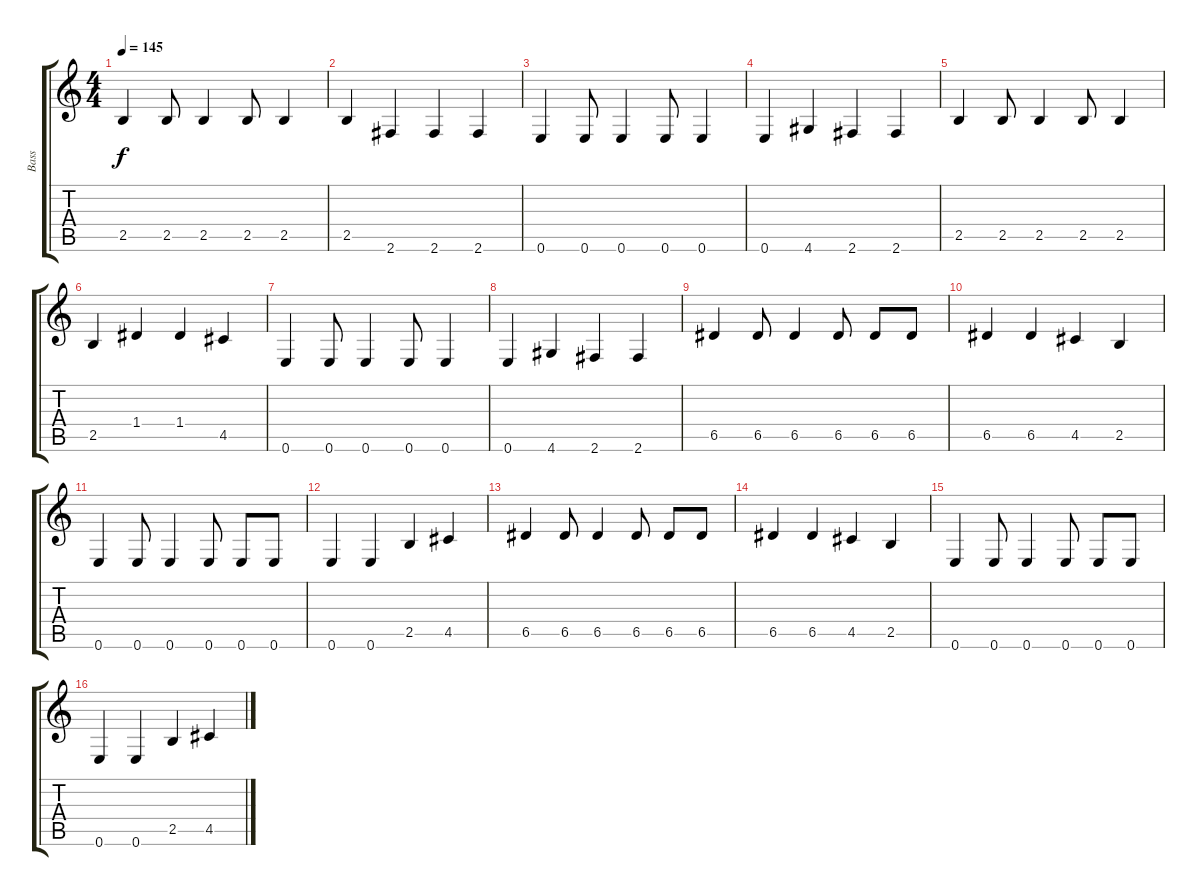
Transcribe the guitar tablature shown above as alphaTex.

\track ("Bass" "Bass") {instrument electricbassfinger}
\staff {score tabs}
\tuning (E4 B3 G3 D3 A2 E2) {hide}
\ts (4 4)
\tempo 145
\clef g2
\ks c
2.5.4{dy f} 2.5.8 2.5.4 2.5.8 2.5.4 |
2.5.4 2.6.4 2.6.4 2.6.4 |
0.6.4 0.6.8 0.6.4 0.6.8 0.6.4 |
0.6.4 4.6.4 2.6.4 2.6.4 |
2.5.4 2.5.8 2.5.4 2.5.8 2.5.4 |
2.5.4 1.4.4 1.4.4 4.5.4 |
0.6.4 0.6.8 0.6.4 0.6.8 0.6.4 |
0.6.4 4.6.4 2.6.4 2.6.4 |
6.5.4 6.5.8 6.5.4 6.5.8 6.5.8 6.5.8 |
6.5.4 6.5.4 4.5.4 2.5.4 |
0.6.4 0.6.8 0.6.4 0.6.8 0.6.8 0.6.8 |
0.6.4 0.6.4 2.5.4 4.5.4 |
6.5.4 6.5.8 6.5.4 6.5.8 6.5.8 6.5.8 |
6.5.4 6.5.4 4.5.4 2.5.4 |
0.6.4 0.6.8 0.6.4 0.6.8 0.6.8 0.6.8 |
0.6.4 0.6.4 2.5.4 4.5.4
